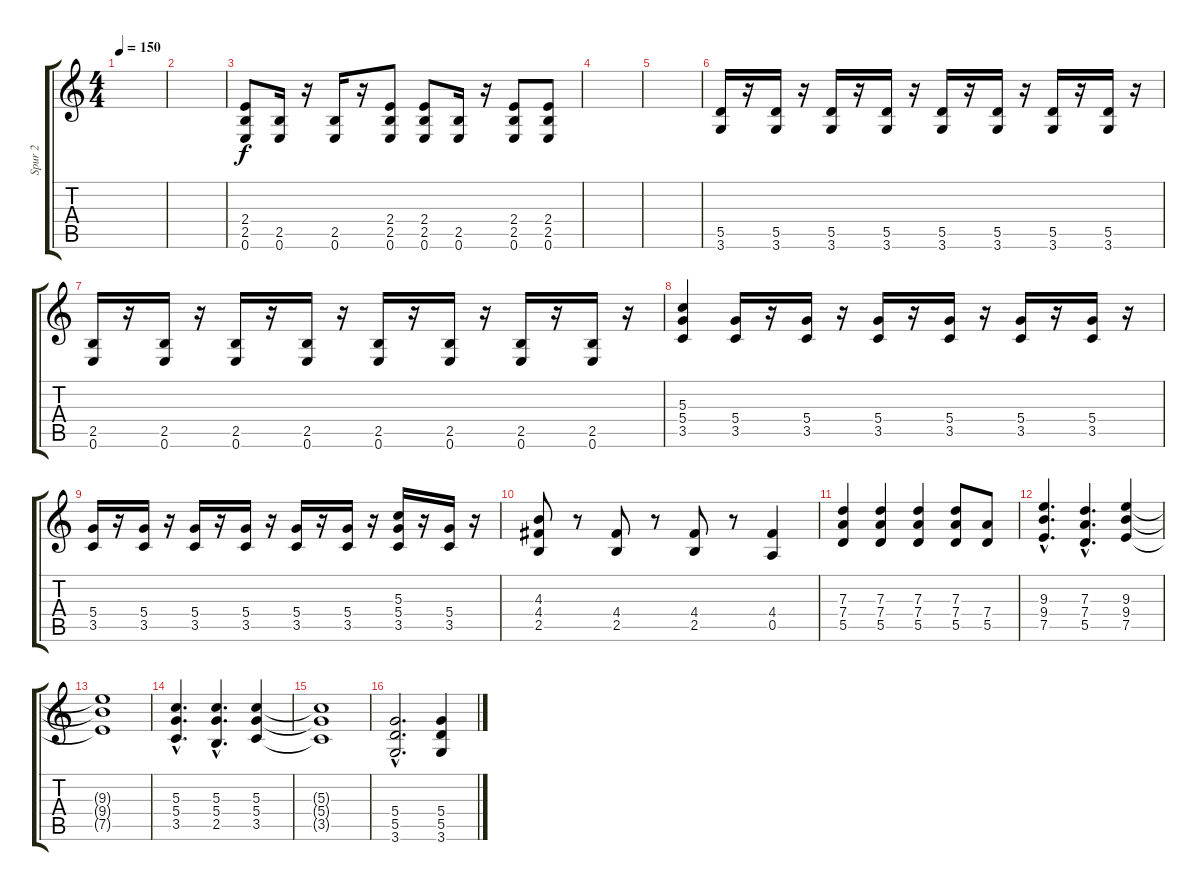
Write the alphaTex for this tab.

\track ("Spur 2" "Spur 2") {instrument distortionguitar}
\staff {score tabs}
\tuning (E4 B3 G3 D3 A2 E2) {hide}
\ts (4 4)
\tempo 150
\clef g2
\ks c
|
|
(2.4 2.5 0.6).8 (2.5 0.6).16 r.16 (2.5 0.6).16 r.16 (2.4 2.5 0.6).8 (2.4 2.5 0.6).8 (2.5 0.6).16 r.16 (2.4 2.5 0.6).8 (2.4 2.5 0.6).8 |
|
|
(5.5 3.6).16 r.16 (5.5 3.6).16 r.16 (5.5 3.6).16 r.16 (5.5 3.6).16 r.16 (5.5 3.6).16 r.16 (5.5 3.6).16 r.16 (5.5 3.6).16 r.16 (5.5 3.6).16 r.16 |
(2.5 0.6).16 r.16 (2.5 0.6).16 r.16 (2.5 0.6).16 r.16 (2.5 0.6).16 r.16 (2.5 0.6).16 r.16 (2.5 0.6).16 r.16 (2.5 0.6).16 r.16 (2.5 0.6).16 r.16 |
(5.3 5.4 3.5).4 (5.4 3.5).16 r.16 (5.4 3.5).16 r.16 (5.4 3.5).16 r.16 (5.4 3.5).16 r.16 (5.4 3.5).16 r.16 (5.4 3.5).16 r.16 |
(5.4 3.5).16 r.16 (5.4 3.5).16 r.16 (5.4 3.5).16 r.16 (5.4 3.5).16 r.16 (5.4 3.5).16 r.16 (5.4 3.5).16 r.16 (5.3 5.4 3.5).16 r.16 (5.4 3.5).16 r.16 |
(4.3 4.4 2.5).8 r.8 (4.4 2.5).8 r.8 (4.4 2.5).8 r.8 (4.4 0.5).4 |
(7.3 7.4 5.5).4 (7.3 7.4 5.5).4 (7.3 7.4 5.5).4 (7.3 7.4 5.5).8 (7.4 5.5).8 |
(9.3{hac} 9.4{hac} 7.5{hac}).4{d} (7.3{hac} 7.4{hac} 5.5{hac}).4{d} (9.3 9.4 7.5).4 |
(9.3{t} 9.4{t} 7.5{t}).1 |
(5.3{hac} 5.4{hac} 3.5{hac}).4{d} (5.3{hac} 5.4{hac} 2.5{hac}).4{d} (5.3 5.4 3.5).4 |
(5.3{t} 5.4{t} 3.5{t}).1 |
(5.4{hac} 5.5{hac} 3.6{hac}).2{d} (5.4 5.5 3.6).4
